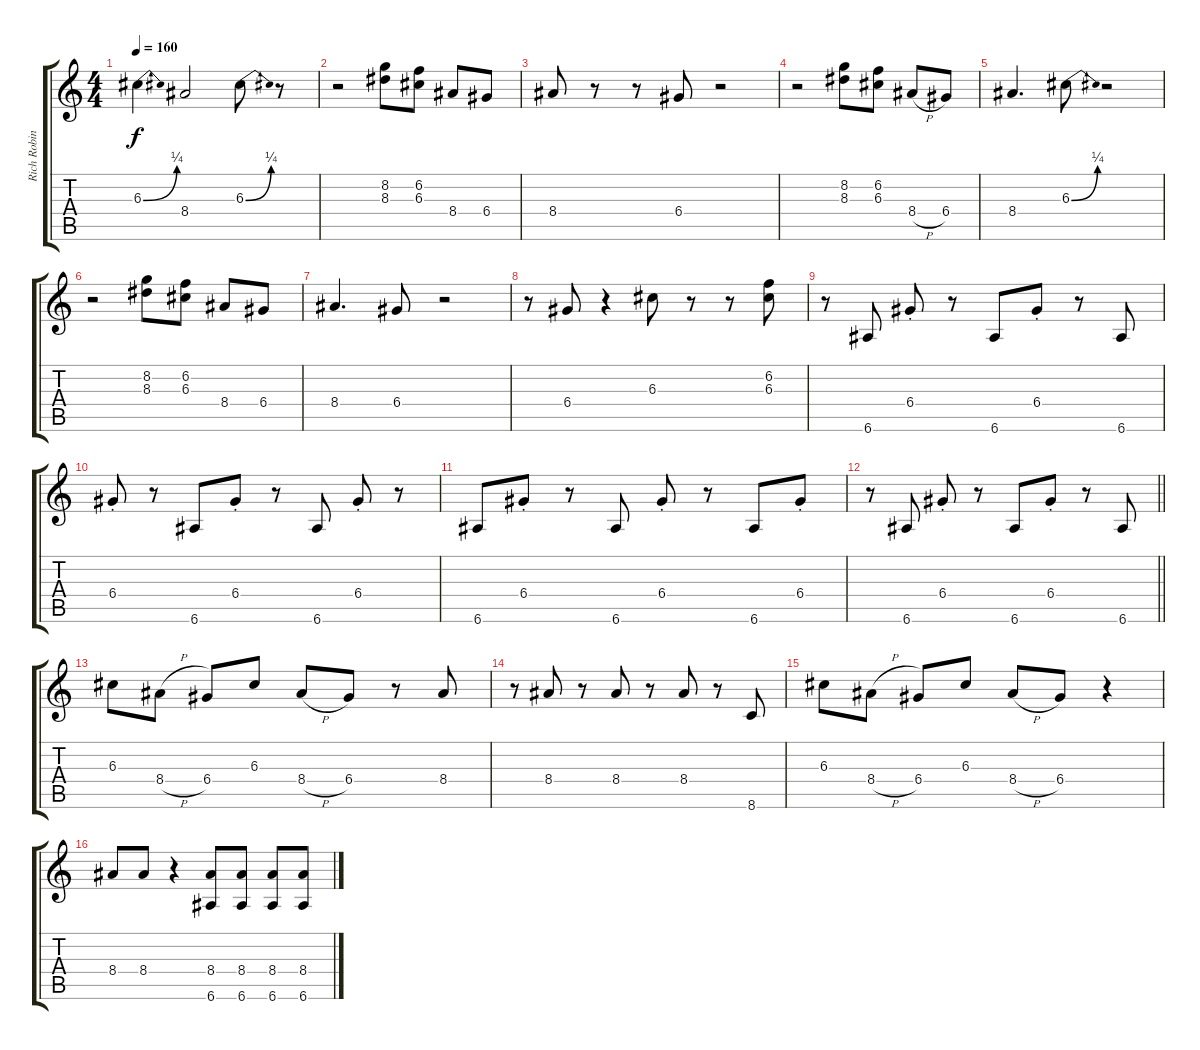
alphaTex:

\track ("Rich Robinson " "Rich Robin") {instrument distortionguitar}
\staff {score tabs}
\tuning (E4 B3 G3 D3 A2 E2) {hide}
\ts (4 4)
\tempo 160
\clef g2
\ks c
6.3{be (bend 0 0 60 1)}.4{dy f} 8.4.2 6.3{be (bend 0 0 60 1)}.8 r.8 |
r.2 (8.2 8.3).8 (6.2 6.3).8 8.4.8 6.4.8 |
8.4.8 r.8 r.8 6.4.8 r.2 |
r.2 (8.2 8.3).8 (6.2 6.3).8 8.4{h}.8 6.4.8 |
8.4.4{d} 6.3{be (bend 0 0 60 1)}.8 r.2 |
r.2 (8.2 8.3).8 (6.2 6.3).8 8.4.8 6.4.8 |
8.4.4{d} 6.4.8 r.2 |
r.8 6.4.8 r.4 6.3.8 r.8 r.8 (6.2 6.3).8 |
r.8 6.6.8 6.4{st}.8 r.8 6.6.8 6.4{st}.8 r.8 6.6.8 |
6.4{st}.8 r.8 6.6.8 6.4{st}.8 r.8 6.6.8 6.4{st}.8 r.8 |
6.6.8 6.4{st}.8 r.8 6.6.8 6.4{st}.8 r.8 6.6.8 6.4{st}.8 |
\barLineRight lightlight
r.8 6.6.8 6.4{st}.8 r.8 6.6.8 6.4{st}.8 r.8 6.6.8 |
6.3.8 8.4{h}.8 6.4.8 6.3.8 8.4{h}.8 6.4.8 r.8 8.4.8 |
r.8 8.4.8 r.8 8.4.8 r.8 8.4.8 r.8 8.6.8 |
6.3.8 8.4{h}.8 6.4.8 6.3.8 8.4{h}.8 6.4.8 r.4 |
8.4.8 8.4.8 r.4 (8.4 6.6).8 (8.4 6.6).8 (8.4 6.6).8 (8.4 6.6).8
